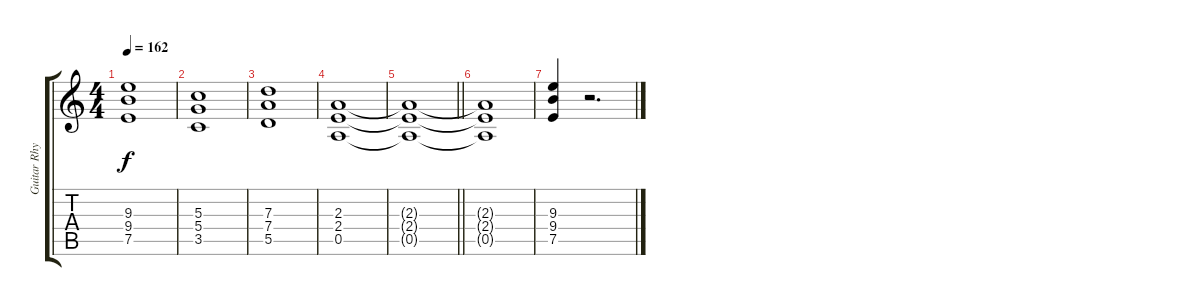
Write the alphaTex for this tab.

\track ("Guitar Rhythm" "Guitar Rhy") {instrument distortionguitar}
\staff {score tabs}
\tuning (E4 B3 G3 D3 A2 E2) {hide}
\ts (4 4)
\tempo 162
\clef g2
\ks c
(9.3{t} 9.4{t} 7.5{t}).1{dy f} |
(5.3 5.4 3.5).1 |
(7.3 7.4 5.5).1 |
(2.3 2.4 0.5).1 |
\barLineRight lightlight
(2.3{t} 2.4{t} 0.5{t}).1 |
(2.3{t} 2.4{t} 0.5{t}).1 |
(9.3 9.4 7.5).4 r.2{d}
